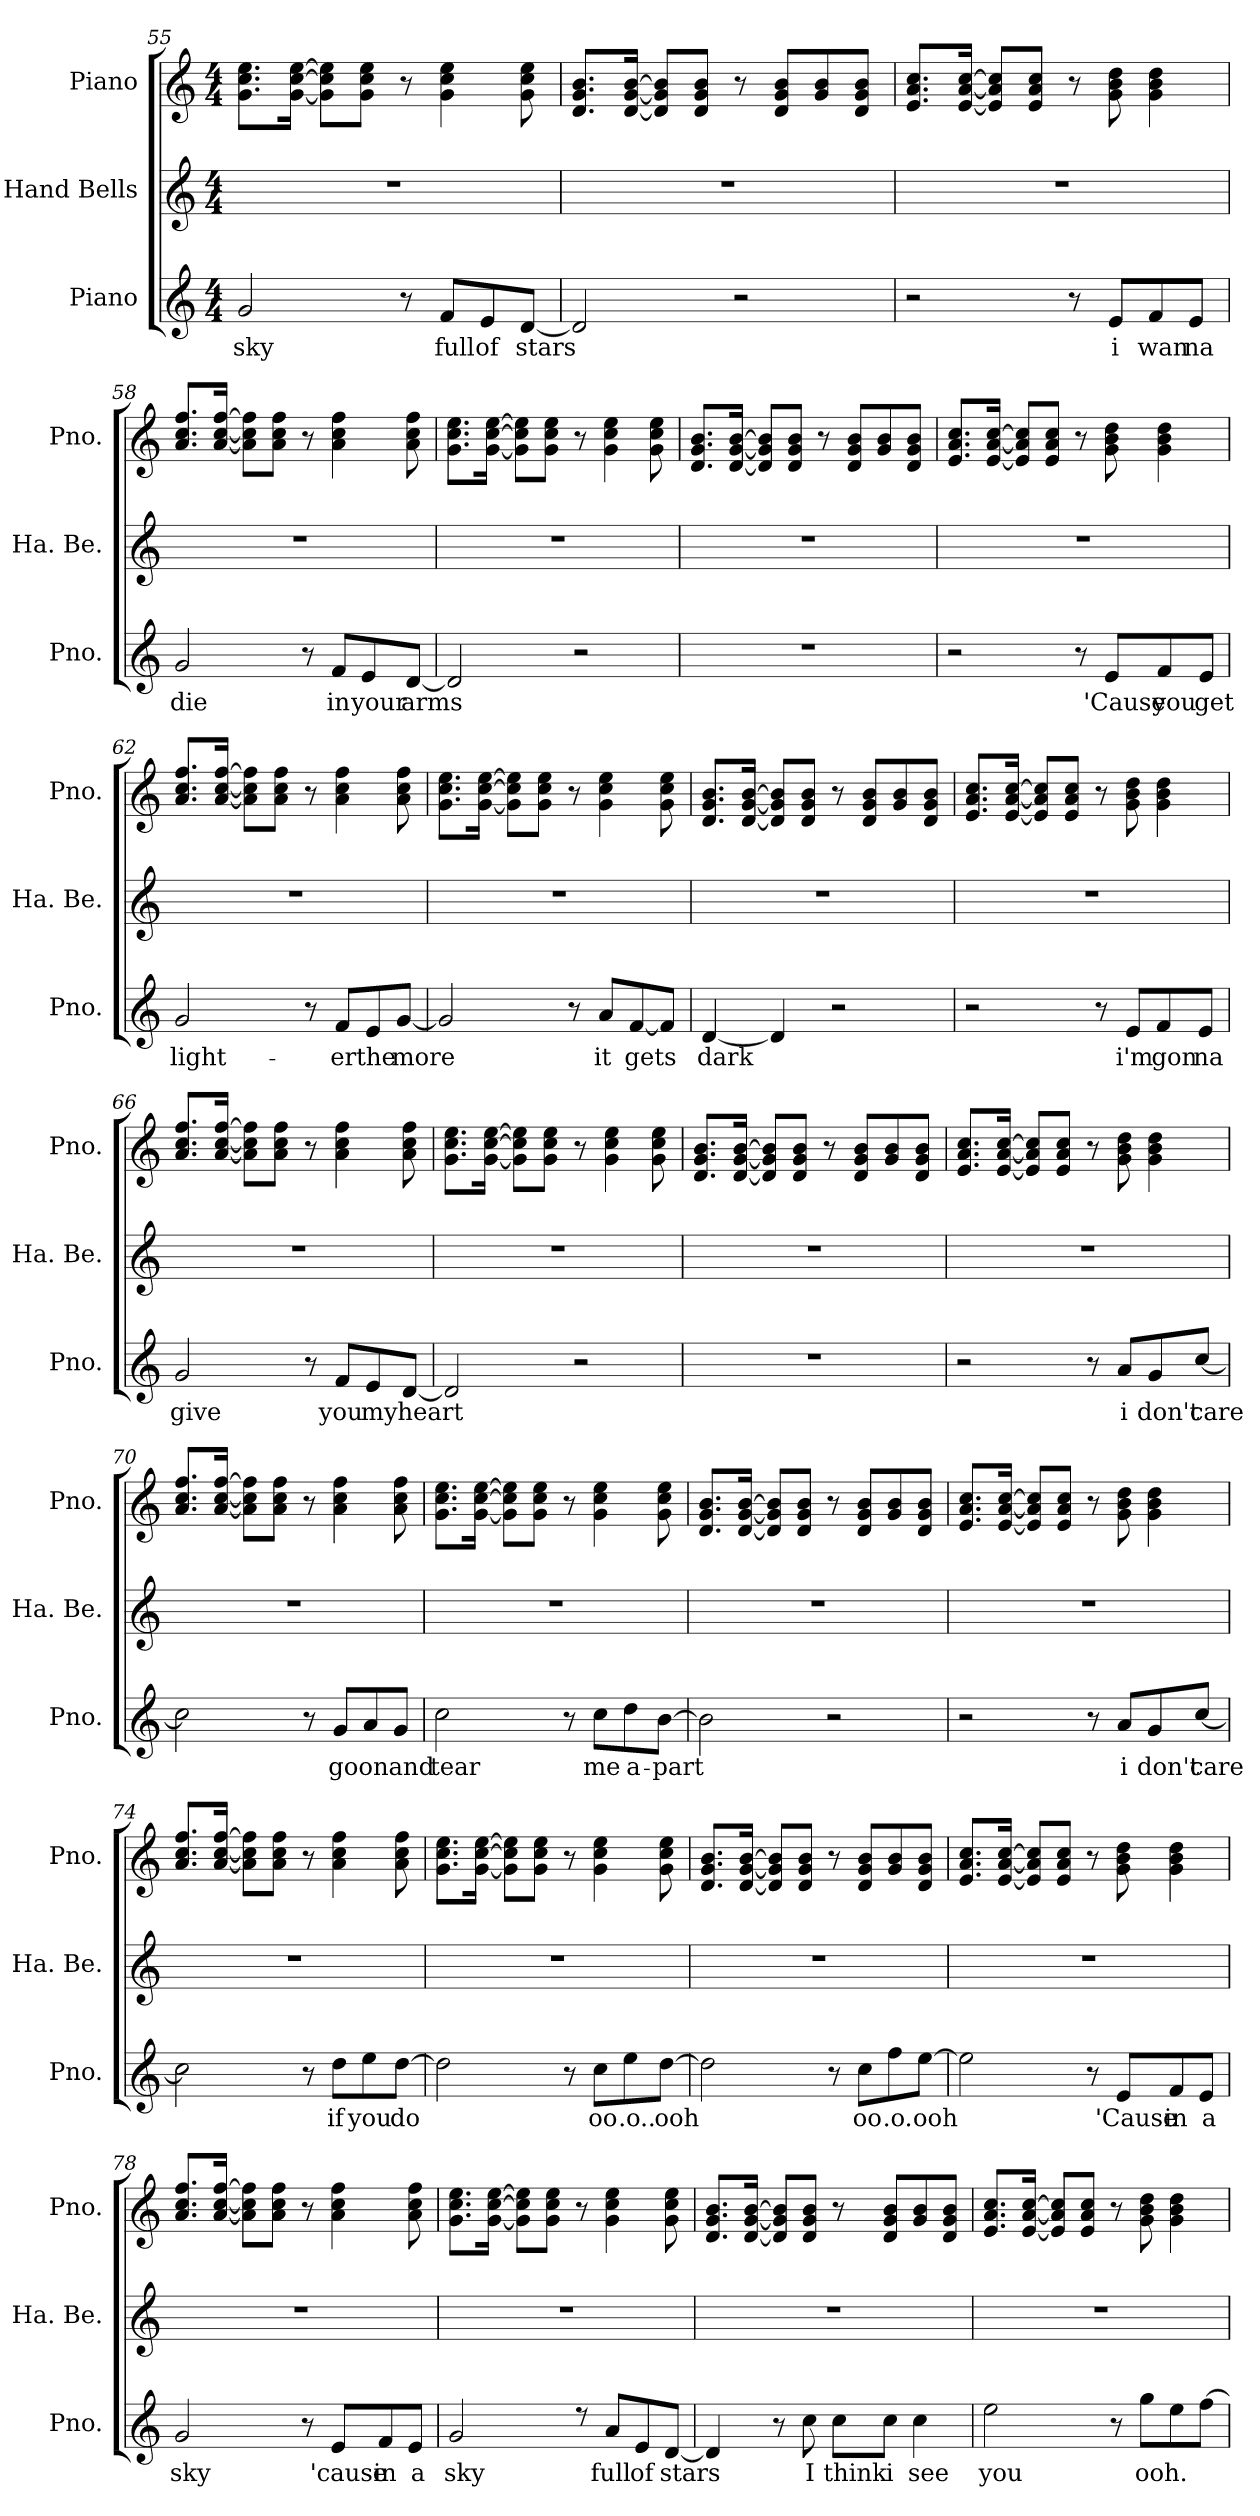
**kern	**text	**kern	**kern
*part3	*part3	*part2	*part1
*staff3	*staff3	*staff2	*staff1
*I"Piano	*	*I"Hand Bells	*I"Piano
*I'Pno.	*	*I'Ha. Be.	*I'Pno.
*clefG2	*	*clefG2	*clefG2
*k[]	*	*k[]	*k[]
*M4/4	*	*M4/4	*M4/4
=55	=55	=55	=55
2g/	sky	1r	8.g\ 8.cc\ 8.ee\L
.	.	.	[16g\ [16cc\ [16ee\Jk
.	.	.	8g\] 8cc\] 8ee\]L
.	.	.	8g\ 8cc\ 8ee\J
8r	.	.	8r
8f/L	full	.	4g\ 4cc\ 4ee\
8e/	of	.	.
[8d/J	stars	.	8g\ 8cc\ 8ee\
=56	=56	=56	=56
2d/]	.	1r	8.d/ 8.g/ 8.b/L
.	.	.	[16d/ [16g/ [16b/Jk
.	.	.	8d/] 8g/] 8b/]L
.	.	.	8d/ 8g/ 8b/J
2r	.	.	8r
.	.	.	8d/ 8g/ 8b/L
.	.	.	8g/ 8b/
.	.	.	8d/ 8g/ 8b/J
!!LO:LB:g=z
=57	=57	=57	=57
2r	.	1r	8.e/ 8.a/ 8.cc/L
.	.	.	[16e/ [16a/ [16cc/Jk
.	.	.	8e/] 8a/] 8cc/]L
.	.	.	8e/ 8a/ 8cc/J
8r	.	.	8r
8e/L	i	.	8g\ 8b\ 8dd\
8f/	wan	.	4g\ 4b\ 4dd\
8e/J	na	.	.
=58	=58	=58	=58
2g/	die	1r	8.a/ 8.cc/ 8.ff/L
.	.	.	[16a/ [16cc/ [16ff/Jk
.	.	.	8a\] 8cc\] 8ff\]L
.	.	.	8a\ 8cc\ 8ff\J
8r	.	.	8r
8f/L	in	.	4a\ 4cc\ 4ff\
8e/	your	.	.
[8d/J	arms	.	8a\ 8cc\ 8ff\
=59	=59	=59	=59
2d/]	.	1r	8.g\ 8.cc\ 8.ee\L
.	.	.	[16g\ [16cc\ [16ee\Jk
.	.	.	8g\] 8cc\] 8ee\]L
.	.	.	8g\ 8cc\ 8ee\J
2r	.	.	8r
.	.	.	4g\ 4cc\ 4ee\
.	.	.	8g\ 8cc\ 8ee\
=60	=60	=60	=60
1r	.	1r	8.d/ 8.g/ 8.b/L
.	.	.	[16d/ [16g/ [16b/Jk
.	.	.	8d/] 8g/] 8b/]L
.	.	.	8d/ 8g/ 8b/J
.	.	.	8r
.	.	.	8d/ 8g/ 8b/L
.	.	.	8g/ 8b/
.	.	.	8d/ 8g/ 8b/J
!!LO:LB:g=z
=61	=61	=61	=61
2r	.	1r	8.e/ 8.a/ 8.cc/L
.	.	.	[16e/ [16a/ [16cc/Jk
.	.	.	8e/] 8a/] 8cc/]L
.	.	.	8e/ 8a/ 8cc/J
8r	.	.	8r
8e/L	'Cause	.	8g\ 8b\ 8dd\
8f/	you	.	4g\ 4b\ 4dd\
8e/J	get	.	.
=62	=62	=62	=62
2g/	light-	1r	8.a/ 8.cc/ 8.ff/L
.	.	.	[16a/ [16cc/ [16ff/Jk
.	.	.	8a\] 8cc\] 8ff\]L
.	.	.	8a\ 8cc\ 8ff\J
8r	.	.	8r
8f/L	er	.	4a\ 4cc\ 4ff\
8e/	the	.	.
[8g/J	more	.	8a\ 8cc\ 8ff\
=63	=63	=63	=63
2g/]	.	1r	8.g\ 8.cc\ 8.ee\L
.	.	.	[16g\ [16cc\ [16ee\Jk
.	.	.	8g\] 8cc\] 8ee\]L
.	.	.	8g\ 8cc\ 8ee\J
8r	.	.	8r
8a/L	it	.	4g\ 4cc\ 4ee\
[8f/	gets	.	.
8f/J]	.	.	8g\ 8cc\ 8ee\
=64	=64	=64	=64
[4d/	dark	1r	8.d/ 8.g/ 8.b/L
.	.	.	[16d/ [16g/ [16b/Jk
4d/]	.	.	8d/] 8g/] 8b/]L
.	.	.	8d/ 8g/ 8b/J
2r	.	.	8r
.	.	.	8d/ 8g/ 8b/L
.	.	.	8g/ 8b/
.	.	.	8d/ 8g/ 8b/J
!!LO:PB:g=z
=65	=65	=65	=65
2r	.	1r	8.e/ 8.a/ 8.cc/L
.	.	.	[16e/ [16a/ [16cc/Jk
.	.	.	8e/] 8a/] 8cc/]L
.	.	.	8e/ 8a/ 8cc/J
8r	.	.	8r
8e/L	i'm	.	8g\ 8b\ 8dd\
8f/	gon	.	4g\ 4b\ 4dd\
8e/J	na	.	.
=66	=66	=66	=66
2g/	give	1r	8.a/ 8.cc/ 8.ff/L
.	.	.	[16a/ [16cc/ [16ff/Jk
.	.	.	8a\] 8cc\] 8ff\]L
.	.	.	8a\ 8cc\ 8ff\J
8r	.	.	8r
8f/L	you	.	4a\ 4cc\ 4ff\
8e/	my	.	.
[8d/J	heart	.	8a\ 8cc\ 8ff\
=67	=67	=67	=67
2d/]	.	1r	8.g\ 8.cc\ 8.ee\L
.	.	.	[16g\ [16cc\ [16ee\Jk
.	.	.	8g\] 8cc\] 8ee\]L
.	.	.	8g\ 8cc\ 8ee\J
2r	.	.	8r
.	.	.	4g\ 4cc\ 4ee\
.	.	.	8g\ 8cc\ 8ee\
=68	=68	=68	=68
1r	.	1r	8.d/ 8.g/ 8.b/L
.	.	.	[16d/ [16g/ [16b/Jk
.	.	.	8d/] 8g/] 8b/]L
.	.	.	8d/ 8g/ 8b/J
.	.	.	8r
.	.	.	8d/ 8g/ 8b/L
.	.	.	8g/ 8b/
.	.	.	8d/ 8g/ 8b/J
!!LO:LB:g=z
=69	=69	=69	=69
2r	.	1r	8.e/ 8.a/ 8.cc/L
.	.	.	[16e/ [16a/ [16cc/Jk
.	.	.	8e/] 8a/] 8cc/]L
.	.	.	8e/ 8a/ 8cc/J
8r	.	.	8r
8a/L	i	.	8g\ 8b\ 8dd\
8g/	don't	.	4g\ 4b\ 4dd\
[8cc/J	care	.	.
=70	=70	=70	=70
2cc\]	.	1r	8.a/ 8.cc/ 8.ff/L
.	.	.	[16a/ [16cc/ [16ff/Jk
.	.	.	8a\] 8cc\] 8ff\]L
.	.	.	8a\ 8cc\ 8ff\J
8r	.	.	8r
8g/L	go	.	4a\ 4cc\ 4ff\
8a/	on	.	.
8g/J	and	.	8a\ 8cc\ 8ff\
=71	=71	=71	=71
2cc\	tear	1r	8.g\ 8.cc\ 8.ee\L
.	.	.	[16g\ [16cc\ [16ee\Jk
.	.	.	8g\] 8cc\] 8ee\]L
.	.	.	8g\ 8cc\ 8ee\J
8r	.	.	8r
8cc\L	me	.	4g\ 4cc\ 4ee\
8dd\	a-	.	.
[8b\J	-part	.	8g\ 8cc\ 8ee\
=72	=72	=72	=72
2b\]	.	1r	8.d/ 8.g/ 8.b/L
.	.	.	[16d/ [16g/ [16b/Jk
.	.	.	8d/] 8g/] 8b/]L
.	.	.	8d/ 8g/ 8b/J
2r	.	.	8r
.	.	.	8d/ 8g/ 8b/L
.	.	.	8g/ 8b/
.	.	.	8d/ 8g/ 8b/J
!!LO:LB:g=z
=73	=73	=73	=73
2r	.	1r	8.e/ 8.a/ 8.cc/L
.	.	.	[16e/ [16a/ [16cc/Jk
.	.	.	8e/] 8a/] 8cc/]L
.	.	.	8e/ 8a/ 8cc/J
8r	.	.	8r
8a/L	i	.	8g\ 8b\ 8dd\
8g/	don't	.	4g\ 4b\ 4dd\
[8cc/J	care	.	.
=74	=74	=74	=74
2cc\]	.	1r	8.a/ 8.cc/ 8.ff/L
.	.	.	[16a/ [16cc/ [16ff/Jk
.	.	.	8a\] 8cc\] 8ff\]L
.	.	.	8a\ 8cc\ 8ff\J
8r	.	.	8r
8dd\L	if	.	4a\ 4cc\ 4ff\
8ee\	you	.	.
[8dd\J	do	.	8a\ 8cc\ 8ff\
=75	=75	=75	=75
2dd\]	.	1r	8.g\ 8.cc\ 8.ee\L
.	.	.	[16g\ [16cc\ [16ee\Jk
.	.	.	8g\] 8cc\] 8ee\]L
.	.	.	8g\ 8cc\ 8ee\J
8r	.	.	8r
8cc\L	oo	.	4g\ 4cc\ 4ee\
8ee\	.o..	.	.
[8dd\J	ooh	.	8g\ 8cc\ 8ee\
!!LO:LB:g=z
=76	=76	=76	=76
2dd\]	.	1r	8.d/ 8.g/ 8.b/L
.	.	.	[16d/ [16g/ [16b/Jk
.	.	.	8d/] 8g/] 8b/]L
.	.	.	8d/ 8g/ 8b/J
8r	.	.	8r
8cc\L	oo	.	8d/ 8g/ 8b/L
8ff\	.o.	.	8g/ 8b/
[8ee\J	ooh	.	8d/ 8g/ 8b/J
=77	=77	=77	=77
2ee\]	.	1r	8.e/ 8.a/ 8.cc/L
.	.	.	[16e/ [16a/ [16cc/Jk
.	.	.	8e/] 8a/] 8cc/]L
.	.	.	8e/ 8a/ 8cc/J
8r	.	.	8r
8e/L	'Cause	.	8g\ 8b\ 8dd\
8f/	in	.	4g\ 4b\ 4dd\
8e/J	a	.	.
=78	=78	=78	=78
2g/	sky	1r	8.a/ 8.cc/ 8.ff/L
.	.	.	[16a/ [16cc/ [16ff/Jk
.	.	.	8a\] 8cc\] 8ff\]L
.	.	.	8a\ 8cc\ 8ff\J
8r	.	.	8r
8e/L	'cause	.	4a\ 4cc\ 4ff\
8f/	in	.	.
8e/J	a	.	8a\ 8cc\ 8ff\
!!LO:PB:g=z
=79	=79	=79	=79
2g/	sky	1r	8.g\ 8.cc\ 8.ee\L
.	.	.	[16g\ [16cc\ [16ee\Jk
.	.	.	8g\] 8cc\] 8ee\]L
.	.	.	8g\ 8cc\ 8ee\J
8rdd	.	.	8r
8a/L	full	.	4g\ 4cc\ 4ee\
8e/	of	.	.
[8d/J	stars	.	8g\ 8cc\ 8ee\
=80	=80	=80	=80
4d/]	.	1r	8.d/ 8.g/ 8.b/L
.	.	.	[16d/ [16g/ [16b/Jk
8r	.	.	8d/] 8g/] 8b/]L
8cc\	I	.	8d/ 8g/ 8b/J
8cc\L	think	.	8r
8cc\J	i	.	8d/ 8g/ 8b/L
4cc\	see	.	8g/ 8b/
.	.	.	8d/ 8g/ 8b/J
=81	=81	=81	=81
2ee\	you	1r	8.e/ 8.a/ 8.cc/L
.	.	.	[16e/ [16a/ [16cc/Jk
.	.	.	8e/] 8a/] 8cc/]L
.	.	.	8e/ 8a/ 8cc/J
8r	.	.	8r
8gg\L	ooh.	.	8g\ 8b\ 8dd\
8ee\	.	.	4g\ 4b\ 4dd\
[8ff\J	.	.	.
=	=	=	=
*-	*-	*-	*-
